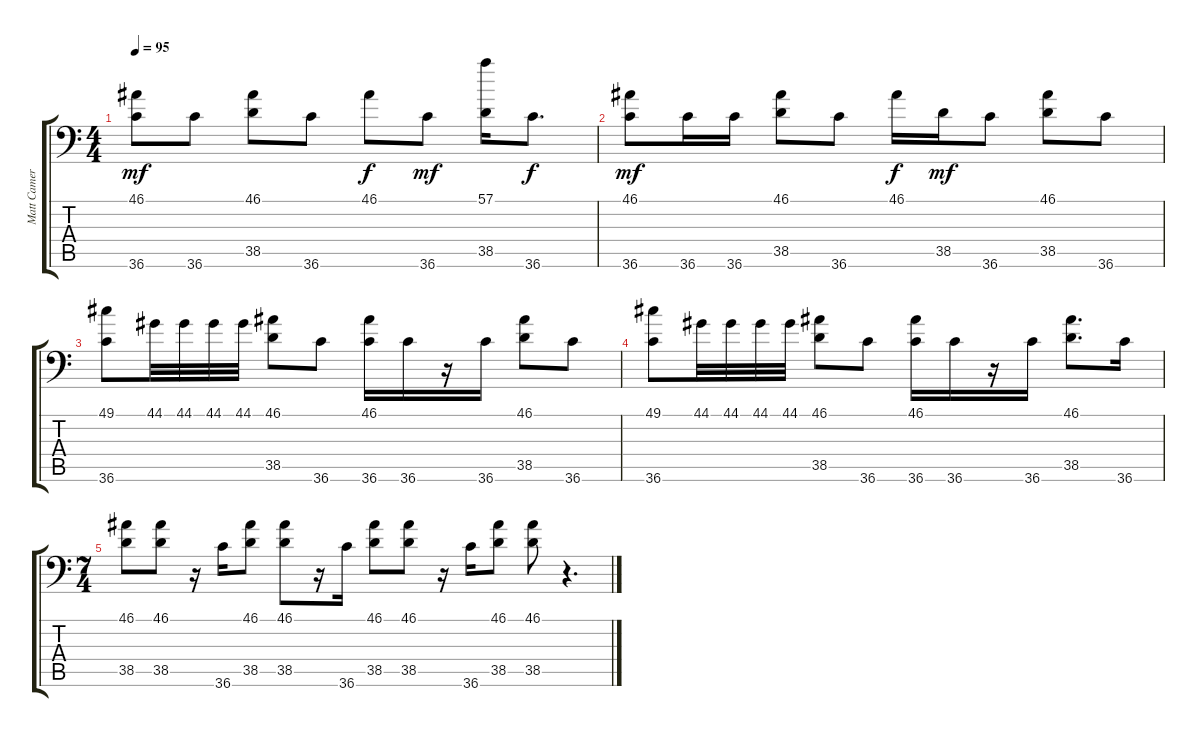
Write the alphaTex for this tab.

\track ("Matt Cameron - Drums" "Matt Camer") {instrument acousticgrandpiano}
\staff {score tabs}
\tuning (C-1 C-1 C-1 C-1 C-1 C-1) {hide}
\ts (4 4)
\tempo 95
\clef f4
\ks c
(46.1 36.6).8{dy mf} 36.6.8 (46.1 38.5).8 36.6.8 46.1.8{dy f} 36.6.8{dy mf} (57.1 38.5).16 36.6.8{d dy f} |
(46.1 36.6).8{dy mf} 36.6.16 36.6.16 (46.1 38.5).8 36.6.8 46.1.16{dy f} 38.5.16{dy mf} 36.6.8 (46.1 38.5).8 36.6.8 |
(49.1 36.6).8 44.1.32 44.1.32 44.1.32 44.1.32 (46.1 38.5).8 36.6.8 (46.1 36.6).16 36.6.16 r.16 36.6.16 (46.1 38.5).8 36.6.8 |
(49.1 36.6).8 44.1.32 44.1.32 44.1.32 44.1.32 (46.1 38.5).8 36.6.8 (46.1 36.6).16 36.6.16 r.16 36.6.16 (46.1 38.5).8{d} 36.6.16 |
\ts (7 4)
(46.1 38.5).8 (46.1 38.5).8 r.16 36.6.16 (46.1 38.5).8 (46.1 38.5).8 r.16 36.6.16 (46.1 38.5).8 (46.1 38.5).8 r.16 36.6.16 (46.1 38.5).8 (46.1 38.5).8 r.4{d}
